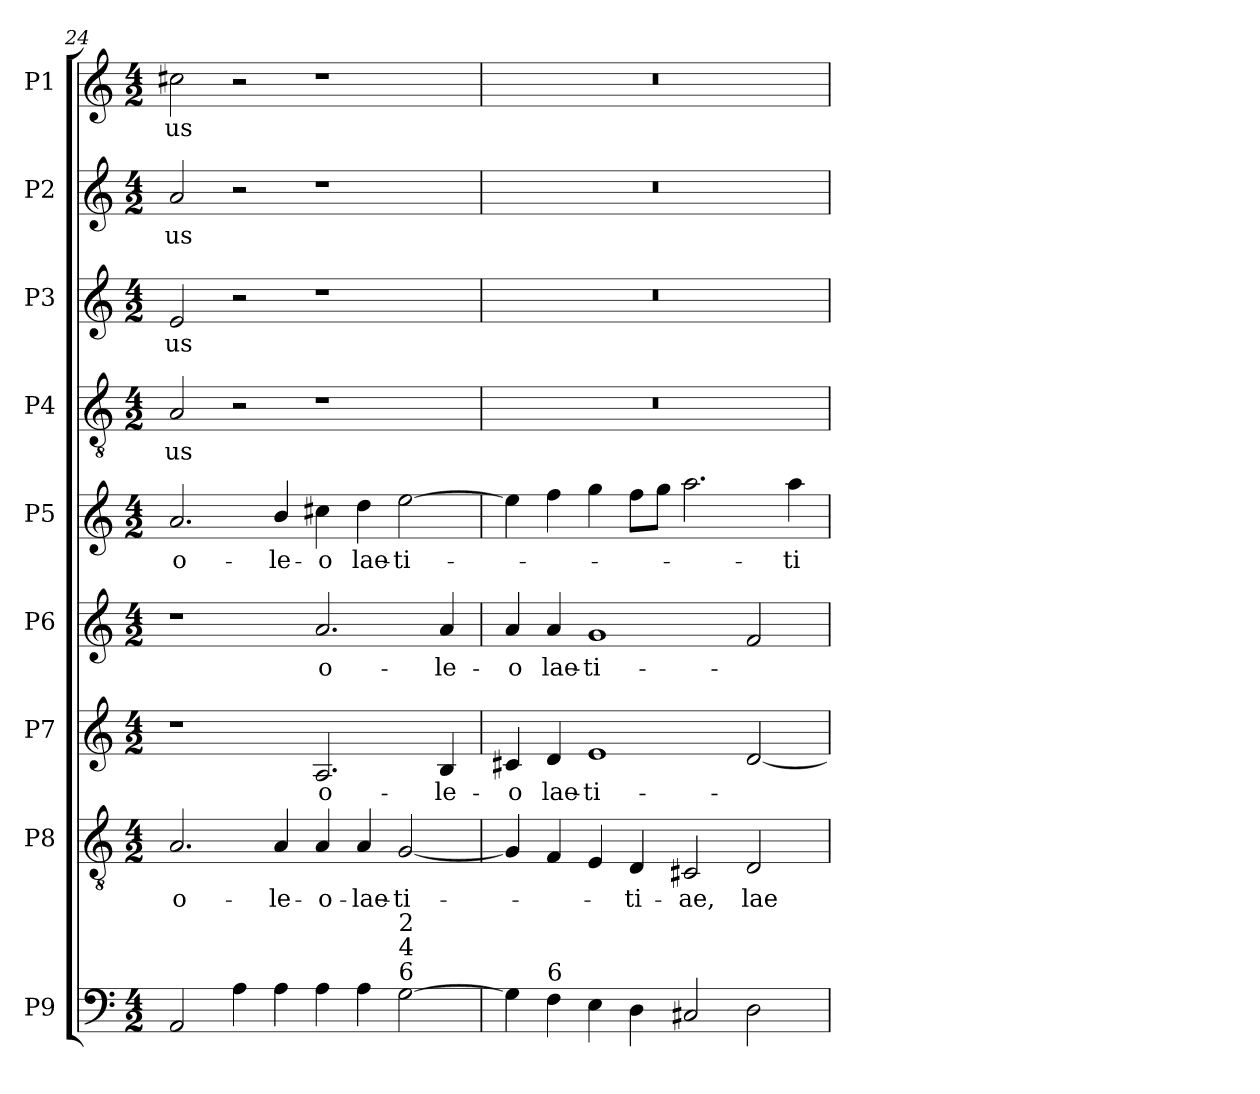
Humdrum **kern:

**kern	**kern	**text	**kern	**text	**kern	**text	**kern	**text	**kern	**text	**kern	**text	**kern	**text	**kern	**text
*part9	*part8	*part8	*part7	*part7	*part6	*part6	*part5	*part5	*part4	*part4	*part3	*part3	*part2	*part2	*part1	*part1
*staff9	*staff8	*staff8	*staff7	*staff7	*staff6	*staff6	*staff5	*staff5	*staff4	*staff4	*staff3	*staff3	*staff2	*staff2	*staff1	*staff1
*I"P9	*I"P8	*	*I"P7	*	*I"P6	*	*I"P5	*	*I"P4	*	*I"P3	*	*I"P2	*	*I"P1	*
*clefF4	*clefGv2	*	*clefG2	*	*clefG2	*	*clefG2	*	*clefGv2	*	*clefG2	*	*clefG2	*	*clefG2	*
*	*ITrd7c12	*	*	*	*	*	*	*	*ITrd7c12	*	*	*	*	*	*	*
*k[]	*k[]	*	*k[]	*	*k[]	*	*k[]	*	*k[]	*	*k[]	*	*k[]	*	*k[]	*
*C:	*C:	*	*C:	*	*C:	*	*C:	*	*C:	*	*C:	*	*C:	*	*C:	*
*M4/2	*M4/2	*	*M4/2	*	*M4/2	*	*M4/2	*	*M4/2	*	*M4/2	*	*M4/2	*	*M4/2	*
=24	=24	=24	=24	=24	=24	=24	=24	=24	=24	=24	=24	=24	=24	=24	=24	=24
!	!	!LO:LY:b:color=#000000	!	!	!	!	!	!	!	!	!	!	!	!	!	!
!	!	!	!	!	!	!	!	!LO:LY:b:color=#000000	!	!	!	!	!	!	!	!
!	!	!	!	!	!	!	!	!	!	!LO:LY:b:color=#000000	!	!	!	!	!	!
!	!	!	!	!	!	!	!	!	!	!	!	!LO:LY:b:color=#000000	!	!	!	!
!	!	!	!	!	!	!	!	!	!	!	!	!	!	!LO:LY:b:color=#000000	!	!
!	!	!	!	!	!	!	!	!	!	!	!	!	!	!	!	!LO:LY:b:color=#000000
2AAi/	2.AAi/	o-	1r	.	1r	.	2.ai/	o-	2AAi/	-us	2ei/	-us	2ai/	-us	2cc#Xi\	-us
4Ai\	.	.	.	.	.	.	.	.	2r	.	2r	.	2r	.	2r	.
!	!	!LO:LY:b:color=#000000	!	!	!	!	!	!	!	!	!	!	!	!	!	!
!	!	!	!	!	!	!	!	!LO:LY:b:color=#000000	!	!	!	!	!	!	!	!
4Ai\	4AAi/	-le-	.	.	.	.	4bi/	-le-	.	.	.	.	.	.	.	.
!	!	!LO:LY:b:color=#000000	!	!	!	!	!	!	!	!	!	!	!	!	!	!
!	!	!	!	!LO:LY:b:color=#000000	!	!	!	!	!	!	!	!	!	!	!	!
!	!	!	!	!	!	!LO:LY:b:color=#000000	!	!	!	!	!	!	!	!	!	!
!	!	!	!	!	!	!	!	!LO:LY:b:color=#000000	!	!	!	!	!	!	!	!
4Ai\	4AAi/	-o-	2.Ai/	o-	2.ai/	o-	4cc#Xi\	-o	1r	.	1r	.	1r	.	1r	.
!	!	!LO:LY:b:color=#000000	!	!	!	!	!	!	!	!	!	!	!	!	!	!
!	!	!	!	!	!	!	!	!LO:LY:b:color=#000000	!	!	!	!	!	!	!	!
4Ai\	4AAi/	-lae-	.	.	.	.	4ddi\	lae-	.	.	.	.	.	.	.	.
!	!	!LO:LY:b:color=#000000	!	!	!	!	!	!	!	!	!	!	!	!	!	!
!LO:TX:a:t=6	!	!	!	!	!	!	!	!	!	!	!	!	!	!	!	!
!LO:TX:t=4	!	!	!	!	!	!	!	!	!	!	!	!	!	!	!	!
!LO:TX:t=2	!	!	!	!	!	!	!	!	!	!	!	!	!	!	!	!
!	!	!	!	!	!	!	!	!LO:LY:b:color=#000000	!	!	!	!	!	!	!	!
[2Gi\	[2GGi/	-ti-	.	.	.	.	[2eei\	-ti-	.	.	.	.	.	.	.	.
!	!	!	!	!LO:LY:b:color=#000000	!	!	!	!	!	!	!	!	!	!	!	!
!	!	!	!	!	!	!LO:LY:b:color=#000000	!	!	!	!	!	!	!	!	!	!
.	.	.	4Bi/	-le-	4ai/	-le-	.	.	.	.	.	.	.	.	.	.
=25	=25	=25	=25	=25	=25	=25	=25	=25	=25	=25	=25	=25	=25	=25	=25	=25
!	!	!	!	!LO:LY:b:color=#000000	!	!	!	!	!	!	!	!	!	!	!	!
!	!	!	!	!	!	!LO:LY:b:color=#000000	!	!	!LO:N:vis=1	!	!LO:N:vis=1	!	!LO:N:vis=1	!	!LO:N:vis=1	!
4Gi\]	4GGi/]	.	4c#Xi/	-o	4ai/	-o	4eei\]	.	0r	.	0r	.	0r	.	0r	.
!	!	!	!	!LO:LY:b:color=#000000	!	!	!	!	!	!	!	!	!	!	!	!
!LO:TX:a:t=6	!	!	!	!	!	!	!	!	!	!	!	!	!	!	!	!
!	!	!	!	!	!	!LO:LY:b:color=#000000	!	!	!	!	!	!	!	!	!	!
4Fi\	4FFi/	.	4di/	lae-	4ai/	lae-	4ffi\	.	.	.	.	.	.	.	.	.
!	!	!	!	!LO:LY:b:color=#000000	!	!	!	!	!	!	!	!	!	!	!	!
!	!	!	!	!	!	!LO:LY:b:color=#000000	!	!	!	!	!	!	!	!	!	!
4Ei\	4EEi/	.	1ei	-ti-	1gi	-ti-	4ggi\	.	.	.	.	.	.	.	.	.
!	!	!LO:LY:b:color=#000000	!	!	!	!	!	!	!	!	!	!	!	!	!	!
4Di\	4DDi/	-ti-	.	.	.	.	8ffi\L	.	.	.	.	.	.	.	.	.
.	.	.	.	.	.	.	8ggi\J	.	.	.	.	.	.	.	.	.
!	!	!LO:LY:b:color=#000000	!	!	!	!	!	!	!	!	!	!	!	!	!	!
2C#Xi/	2CC#Xi/	-ae,	.	.	.	.	2.aai\	.	.	.	.	.	.	.	.	.
!	!	!LO:LY:b:color=#000000	!	!	!	!	!	!	!	!	!	!	!	!	!	!
2Di\	2DDi/	lae-	[2di/	.	2fi/	.	.	.	.	.	.	.	.	.	.	.
!	!	!	!	!	!	!	!	!LO:LY:b:color=#000000	!	!	!	!	!	!	!	!
.	.	.	.	.	.	.	4aai\	-ti-	.	.	.	.	.	.	.	.
=	=	=	=	=	=	=	=	=	=	=	=	=	=	=	=	=
*-	*-	*-	*-	*-	*-	*-	*-	*-	*-	*-	*-	*-	*-	*-	*-	*-
